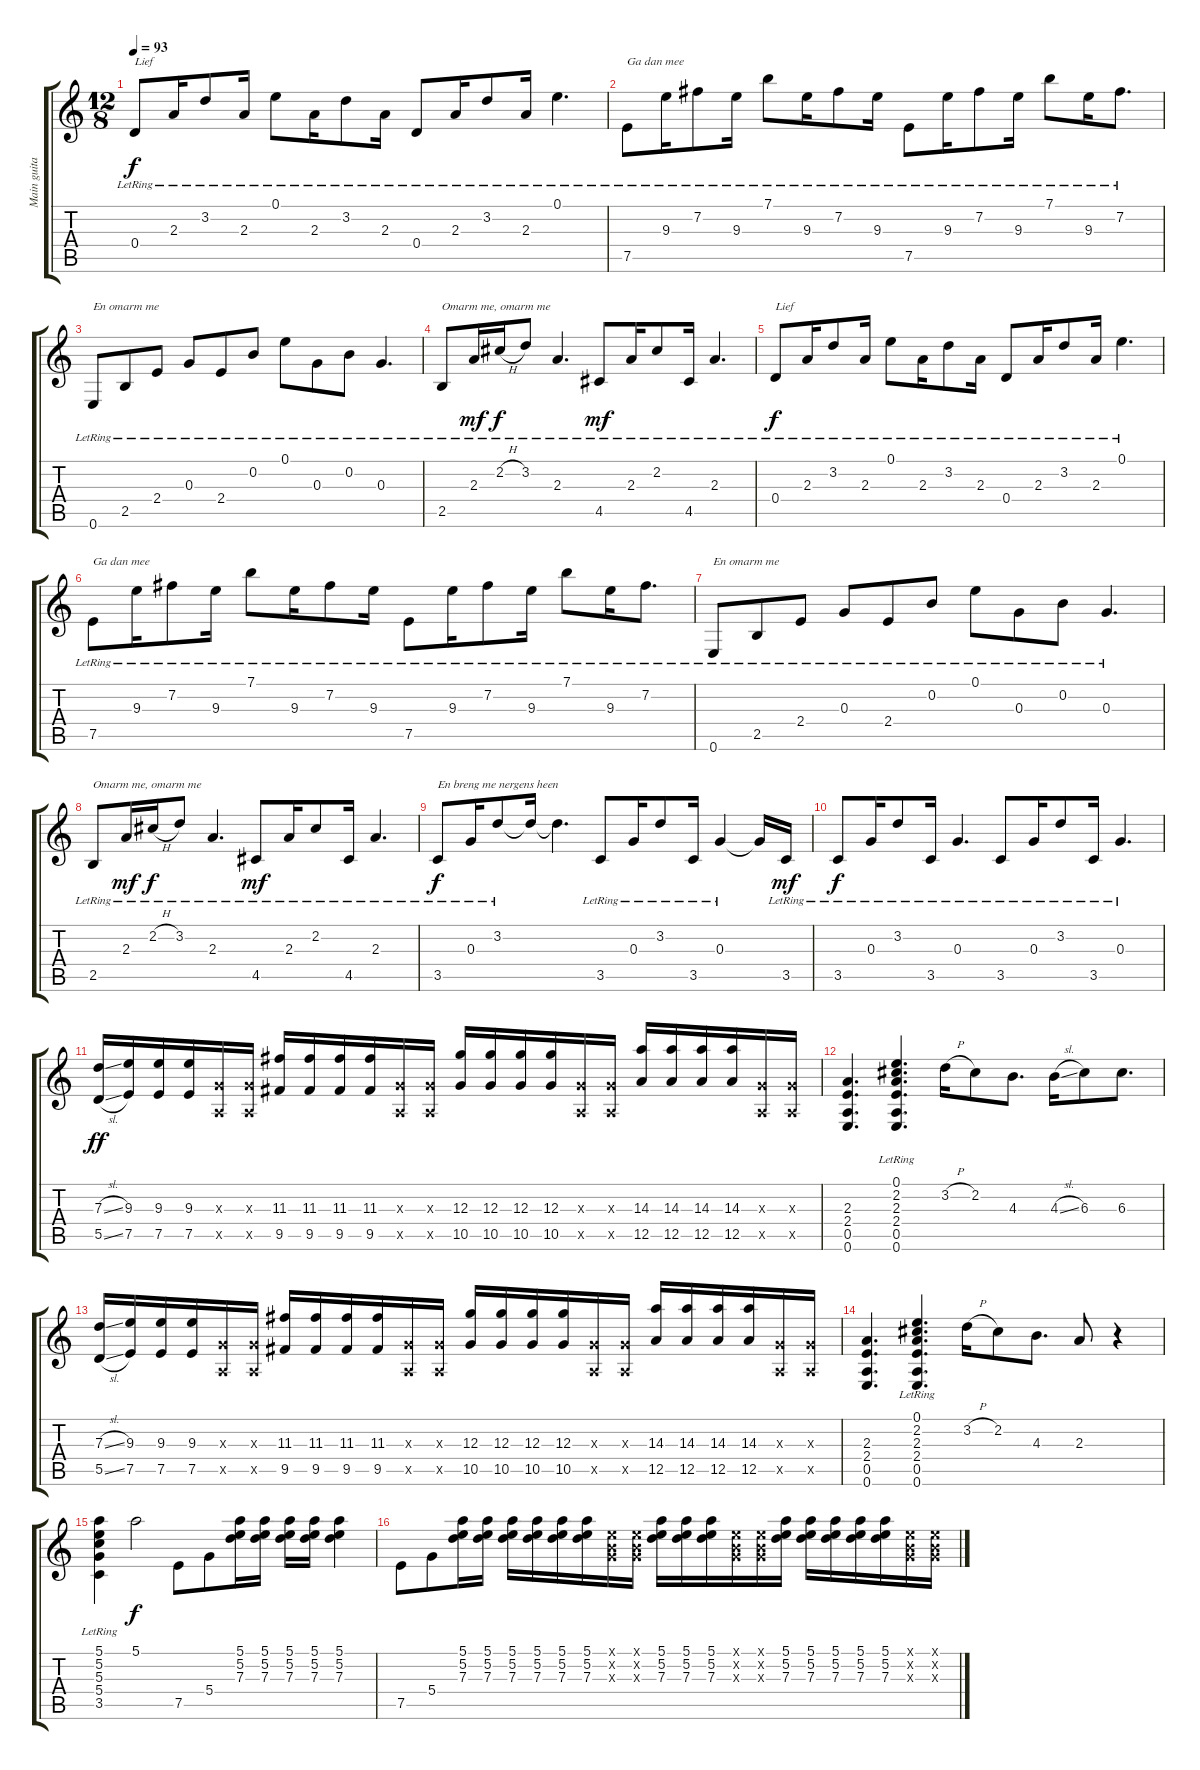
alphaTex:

\track ("Main guitar" "Main guita") {instrument electricguitarjazz}
\staff {score tabs}
\tuning (E4 B3 G3 D3 A2 E2) {hide}
\ts (12 8)
\tempo 93
\clef g2
\ks c
0.4{lr}.8{txt "Lief" dy f} 2.3{lr}.16 3.2{lr}.8 2.3{lr}.16 0.1{lr}.8 2.3{lr}.16 3.2{lr}.8 2.3{lr}.16 0.4{lr}.8 2.3{lr}.16 3.2{lr}.8 2.3{lr}.16 0.1{lr}.4{d} |
7.5{lr}.8{txt "Ga dan mee"} 9.3{lr}.16 7.2{lr}.8 9.3{lr}.16 7.1{lr}.8 9.3{lr}.16 7.2{lr}.8 9.3{lr}.16 7.5{lr}.8 9.3{lr}.16 7.2{lr}.8 9.3{lr}.16 7.1{lr}.8 9.3{lr}.16 7.2{lr}.8{d} |
0.6{lr}.8{txt "En omarm me"} 2.5{lr}.8 2.4{lr}.8 0.3{lr}.8 2.4{lr}.8 0.2{lr}.8 0.1{lr}.8 0.3{lr}.8 0.2{lr}.8 0.3{lr}.4{d} |
2.5{lr}.8{txt "Omarm me, omarm me"} 2.3{lr}.16{dy mf} 2.2{h lr}.16{dy f} 3.2{lr}.8 2.3{lr}.4{d} 4.5{lr}.8{dy mf} 2.3{lr}.16 2.2{lr}.8 4.5{lr}.16 2.3{lr}.4{d} |
0.4{lr}.8{txt "Lief" dy f} 2.3{lr}.16 3.2{lr}.8 2.3{lr}.16 0.1{lr}.8 2.3{lr}.16 3.2{lr}.8 2.3{lr}.16 0.4{lr}.8 2.3{lr}.16 3.2{lr}.8 2.3{lr}.16 0.1{lr}.4{d} |
7.5{lr}.8{txt "Ga dan mee"} 9.3{lr}.16 7.2{lr}.8 9.3{lr}.16 7.1{lr}.8 9.3{lr}.16 7.2{lr}.8 9.3{lr}.16 7.5{lr}.8 9.3{lr}.16 7.2{lr}.8 9.3{lr}.16 7.1{lr}.8 9.3{lr}.16 7.2{lr}.8{d} |
0.6{lr}.8{txt "En omarm me"} 2.5{lr}.8 2.4{lr}.8 0.3{lr}.8 2.4{lr}.8 0.2{lr}.8 0.1{lr}.8 0.3{lr}.8 0.2{lr}.8 0.3{lr}.4{d} |
2.5{lr}.8{txt "Omarm me, omarm me"} 2.3{lr}.16{dy mf} 2.2{h lr}.16{dy f} 3.2{lr}.8 2.3{lr}.4{d} 4.5{lr}.8{dy mf} 2.3{lr}.16 2.2{lr}.8 4.5{lr}.16 2.3{lr}.4{d} |
3.5{lr}.8{txt "En breng me nergens heen" dy f} 0.3{lr}.16 3.2{lr}.8 3.2{t}.16 3.2{t}.4{d} 3.5{lr}.8 0.3{lr}.16 3.2{lr}.8 3.5{lr}.16 0.3{lr}.4 0.3{t}.16 3.5{lr}.16{dy mf} |
3.5{lr}.8{dy f} 0.3{lr}.16 3.2{lr}.8 3.5{lr}.16 0.3{lr}.4{d} 3.5{lr}.8 0.3{lr}.16 3.2{lr}.8 3.5{lr}.16 0.3{lr}.4{d} |
(7.3{sl} 5.5{sl}).16{dy ff instrument distortionguitar} (9.3 7.5).16 (9.3 7.5).16 (9.3 7.5).16 (0.3{x} 0.5{x}).16 (0.3{x} 0.5{x}).16 (11.3 9.5).16 (11.3 9.5).16 (11.3 9.5).16 (11.3 9.5).16 (0.3{x} 0.5{x}).16 (0.3{x} 0.5{x}).16 (12.3 10.5).16 (12.3 10.5).16 (12.3 10.5).16 (12.3 10.5).16 (0.3{x} 0.5{x}).16 (0.3{x} 0.5{x}).16 (14.3 12.5).16 (14.3 12.5).16 (14.3 12.5).16 (14.3 12.5).16 (0.3{x} 0.5{x}).16 (0.3{x} 0.5{x}).16 |
(2.3 2.4 0.5 0.6).4{d} (0.1{lr} 2.2{lr} 2.3{lr} 2.4{lr} 0.5 0.6{lr}).4{d} 3.2{h}.16 2.2.8 4.3.8{d} 4.3{sl}.16 6.3.8 6.3.8{d} |
(7.3{sl} 5.5{sl}).16 (9.3 7.5).16 (9.3 7.5).16 (9.3 7.5).16 (0.3{x} 0.5{x}).16 (0.3{x} 0.5{x}).16 (11.3 9.5).16 (11.3 9.5).16 (11.3 9.5).16 (11.3 9.5).16 (0.3{x} 0.5{x}).16 (0.3{x} 0.5{x}).16 (12.3 10.5).16 (12.3 10.5).16 (12.3 10.5).16 (12.3 10.5).16 (0.3{x} 0.5{x}).16 (0.3{x} 0.5{x}).16 (14.3 12.5).16 (14.3 12.5).16 (14.3 12.5).16 (14.3 12.5).16 (0.3{x} 0.5{x}).16 (0.3{x} 0.5{x}).16 |
(2.3 2.4 0.5 0.6).4{d} (0.1{lr} 2.2{lr} 2.3{lr} 2.4{lr} 0.5 0.6{lr}).4{d} 3.2{h}.16 2.2.8 4.3.8{d} 2.3.8 r.4 |
(5.1 5.2{lr} 5.3{lr} 5.4 3.5).4 5.1.2{dy f} 7.5.8 5.4.8 (5.1 5.2 7.3).16 (5.1 5.2 7.3).16 (5.1 5.2 7.3).16 (5.1 5.2 7.3).16 (5.1 5.2 7.3).4 |
7.5.8 5.4.8 (5.1 5.2 7.3).16 (5.1 5.2 7.3).16 (5.1 5.2 7.3).16 (5.1 5.2 7.3).16 (5.1 5.2 7.3).16 (5.1 5.2 7.3).16 (0.1{x} 0.2{x} 0.3{x}).16 (0.1{x} 0.2{x} 0.3{x}).16 (5.1 5.2 7.3).16 (5.1 5.2 7.3).16 (5.1 5.2 7.3).16 (0.1{x} 0.2{x} 0.3{x}).16 (0.1{x} 0.2{x} 0.3{x}).16 (5.1 5.2 7.3).16 (5.1 5.2 7.3).16 (5.1 5.2 7.3).16 (5.1 5.2 7.3).16 (5.1 5.2 7.3).16 (0.1{x} 0.2{x} 0.3{x}).16 (0.1{x} 0.2{x} 0.3{x}).16
